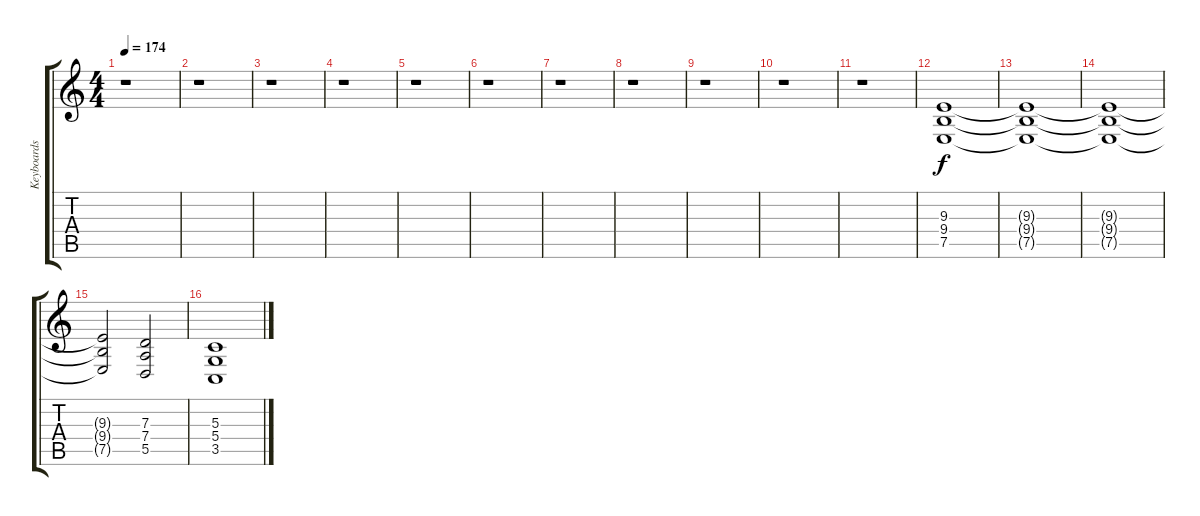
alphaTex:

\track ("Keyboards 1" "Keyboards ") {instrument churchorgan}
\staff {score tabs}
\tuning (E4 B3 G3 D3 A2 E2) {hide}
\ts (4 4)
\tempo 174
\clef g2
\ks c
r.1{dy f} |
r.1 |
r.1 |
r.1 |
r.1 |
r.1 |
r.1 |
r.1 |
r.1 |
r.1 |
r.1 |
(9.3 9.4 7.5).1 |
(9.3{t} 9.4{t} 7.5{t}).1 |
(9.3{t} 9.4{t} 7.5{t}).1 |
(9.3{t} 9.4{t} 7.5{t}).2 (7.3 7.4 5.5).2 |
(5.3 5.4 3.5).1
